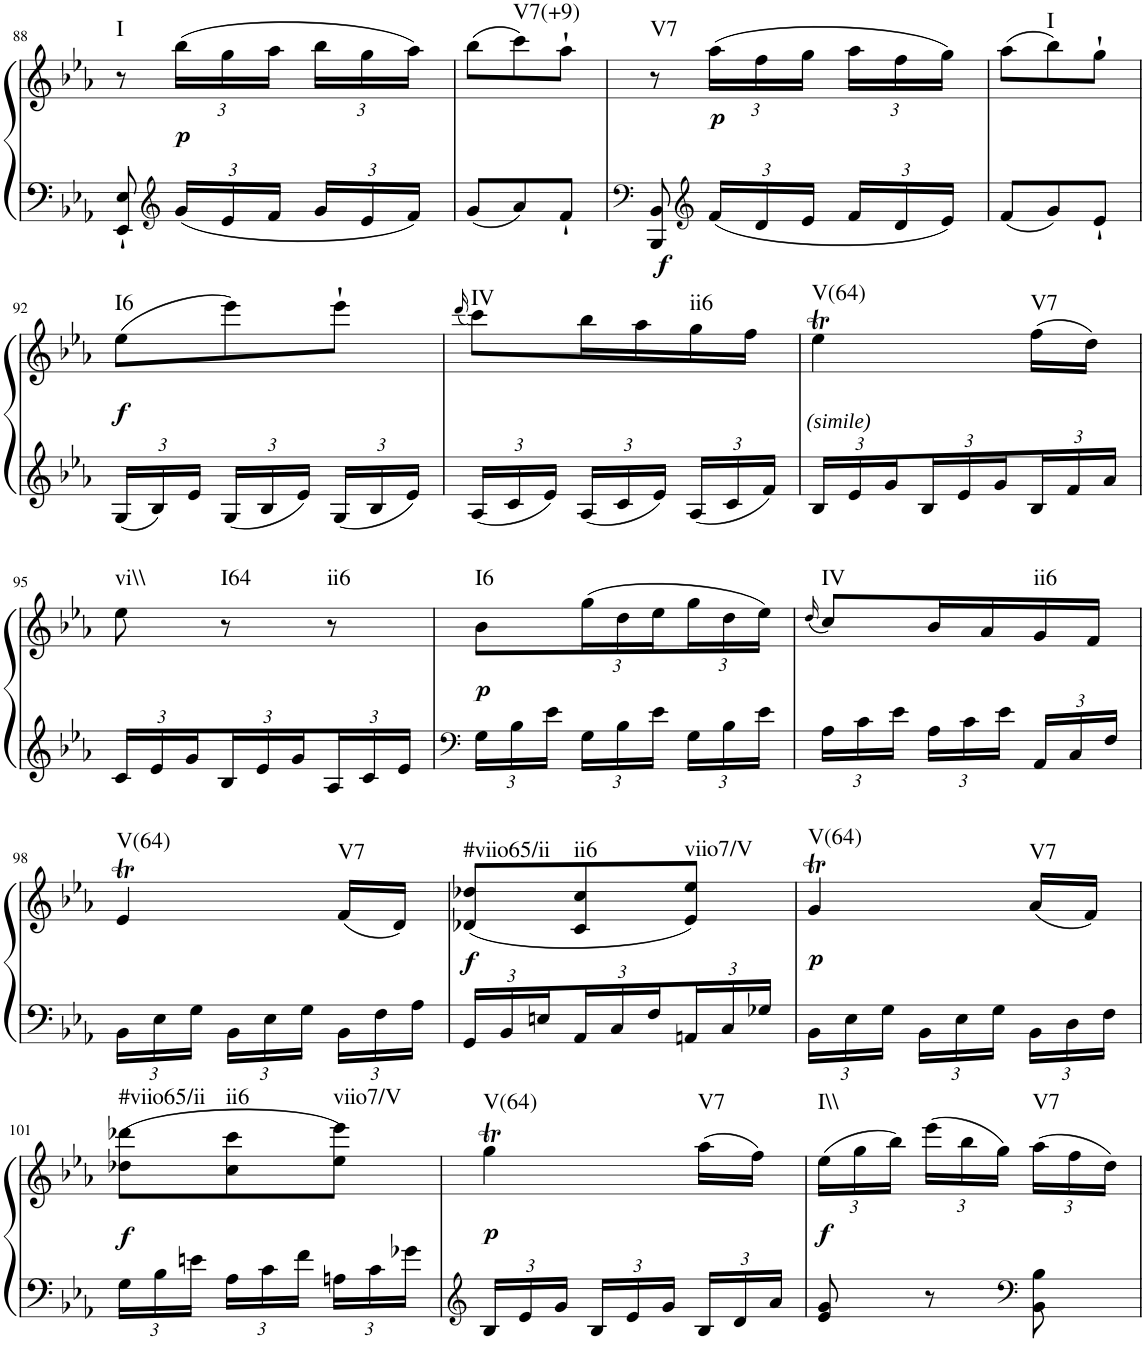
**kern	**kern	**dynam	**harte
*part1	*part1	*part1	*part1
*staff2	*staff1	*staff1/2	*
*I"Klavier linke Hand	*	*	*
!!LO:PB:g=z
*clefF4	*clefG2	*	*
*k[b-e-a-]	*k[b-e-a-]	*	*
*M3/8	*M3/8	*	*
=88	=88	=88	=88
!	!	!	!LO:H:kt=I
8EE-/` 8E-/`	8r	.	N
*clefG2	*	*	*
*Xbrackettup	*Xbrackettup	*	*
!	!	!LO:DY:b	!
24g/LL	(24bb-\LL	p	.
24e-/	24gg\	.	.
24f/JJ	24aa-\JJ	.	.
24g/LL	24bb-\LL	.	.
24e-/	24gg\	.	.
24f/JJ	24aa-\JJ)	.	.
=89	=89	=89	=89
8g/L	(8bb-\L	.	.
!	!	!	!LO:H:kt=V7(+9)
8a-/	8ccc\)	.	N
8f`/J	8aa-`\J	.	.
=90	=90	=90	=90
*clefF4	*	*	*
!	!	!LO:DY:b=2	!LO:H:kt=V7
8BBB-/ 8BB-/	8r	f	N
*clefG2	*	*	*
!	!	!LO:DY:b	!
24f/LL	(24aa-\LL	p	.
24d/	24ff\	.	.
24e-/JJ	24gg\JJ	.	.
24f/LL	24aa-\LL	.	.
24d/	24ff\	.	.
24e-/JJ	24gg\JJ)	.	.
=91	=91	=91	=91
8f/L	(8aa-\L	.	.
!	!	!	!LO:H:kt=I
8g/	8bb-\)	.	N
8e-`/J	8gg`\J	.	.
!!LO:LB:g=z
=92	=92	=92	=92
!	!	!LO:DY:b	!LO:H:kt=I6
24G/LL	(8ee-\L	f	N
24B-/	.	.	.
24e-/JJ	.	.	.
24G/LL	8eee-\)	.	.
24B-/	.	.	.
24e-/JJ	.	.	.
24G/LL	8eee-`\J	.	.
24B-/	.	.	.
24e-/JJ	.	.	.
=93	=93	=93	=93
.	(16qddd/	.	.
!	!	!	!LO:H:kt=IV
24A-/LL	8ccc\L)	.	N
24c/	.	.	.
24e-/JJ	.	.	.
24A-/LL	16bb-\L	.	.
24c/	.	.	.
.	16aa-\	.	.
24e-/JJ	.	.	.
!	!	!	!LO:H:kt=ii6
24A-/LL	16gg\	.	N
24c/	.	.	.
.	16ff\JJ	.	.
24f/JJ	.	.	.
=94	=94	=94	=94
!LO:TX:a:i:t=(simile)	!	!	!LO:H:kt=V(64)
24B-/LL	4ee-T\	.	N
24e-/	.	.	.
24g/	.	.	.
24B-/	.	.	.
24e-/	.	.	.
24g/	.	.	.
!	!	!	!LO:H:kt=V7
24B-/	(16ff\LL	.	N
24f/	.	.	.
.	16dd\JJ)	.	.
24a-/JJ	.	.	.
!!LO:LB:g=z
=95	=95	=95	=95
!	!	!	!LO:H:kt=vi\\
24c/LL	8ee-\	.	N
24e-/	.	.	.
24g/	.	.	.
!	!	!	!LO:H:kt=I64
24B-/	8r	.	N
24e-/	.	.	.
24g/	.	.	.
!	!	!	!LO:H:kt=ii6
24A-/	8r	.	N
24c/	.	.	.
24e-/JJ	.	.	.
=96	=96	=96	=96
*clefF4	*	*	*
!	!	!LO:DY:b	!LO:H:kt=I6
24G\LL	8b-\L	p	N
24B-\	.	.	.
24e-\JJ	.	.	.
24G\LL	(24gg\L	.	.
24B-\	24dd\	.	.
24e-\JJ	24ee-\	.	.
24G\LL	24gg\	.	.
24B-\	24dd\	.	.
24e-\JJ	24ee-\JJ)	.	.
=97	=97	=97	=97
.	(16qdd/	.	.
!	!	!	!LO:H:kt=IV
24A-\LL	8cc/L)	.	N
24c\	.	.	.
24e-\JJ	.	.	.
24A-\LL	16b-/L	.	.
24c\	.	.	.
.	16a-/	.	.
24e-\JJ	.	.	.
!	!	!	!LO:H:kt=ii6
24AA-/LL	16g/	.	N
24C/	.	.	.
.	16f/JJ	.	.
24F/JJ	.	.	.
!!LO:LB:g=z
=98	=98	=98	=98
!	!	!	!LO:H:kt=V(64)
24BB-\LL	4e-T/	.	N
24E-\	.	.	.
24G\JJ	.	.	.
24BB-\LL	.	.	.
24E-\	.	.	.
24G\JJ	.	.	.
!	!	!	!LO:H:kt=V7
24BB-\LL	(16f/LL	.	N
24F\	.	.	.
.	16d/JJ)	.	.
24A-\JJ	.	.	.
=99	=99	=99	=99
!	!	!LO:DY:b	!LO:H:kt=#viio65/ii
24GG/LL	(8d-X/ 8dd-X/L	f	N
24BB-/	.	.	.
24En/	.	.	.
!	!	!	!LO:H:kt=ii6
24AA-/	8c/ 8cc/	.	N
24C/	.	.	.
24F/	.	.	.
!	!	!	!LO:H:kt=viio7/V
24AAn/	8e-/ 8ee-/J)	.	N
24C/	.	.	.
24G-X/JJ	.	.	.
=100	=100	=100	=100
!	!	!LO:DY:b	!LO:H:kt=V(64)
24BB-\LL	4gt/	p	N
24E-\	.	.	.
24G\JJ	.	.	.
24BB-\LL	.	.	.
24E-\	.	.	.
24G\JJ	.	.	.
!	!	!	!LO:H:kt=V7
24BB-\LL	(16a-/LL	.	N
24D\	.	.	.
.	16f/JJ)	.	.
24F\JJ	.	.	.
!!LO:LB:g=z
=101	=101	=101	=101
!	!	!LO:DY:b	!LO:H:kt=#viio65/ii
24G\LL	(8dd-X\ 8ddd-X\L	f	N
24B-\	.	.	.
24en\JJ	.	.	.
!	!	!	!LO:H:kt=ii6
24A-\LL	8cc\ 8ccc\	.	N
24c\	.	.	.
24f\JJ	.	.	.
!	!	!	!LO:H:kt=viio7/V
24An\LL	8ee-\ 8eee-\J)	.	N
24c\	.	.	.
24g-X\JJ	.	.	.
=102	=102	=102	=102
*clefG2	*	*	*
!	!	!LO:DY:b	!LO:H:kt=V(64)
24B-/LL	4ggt\	p	N
24e-/	.	.	.
24g/JJ	.	.	.
24B-/LL	.	.	.
24e-/	.	.	.
24g/JJ	.	.	.
!	!	!	!LO:H:kt=V7
24B-/LL	(16aa-\LL	.	N
24d/	.	.	.
.	16ff\JJ)	.	.
24a-/JJ	.	.	.
=103	=103	=103	=103
!	!	!LO:DY:b	!LO:H:kt=I\\
8e-/ 8g/	(24ee-\LL	f	N
.	24gg\	.	.
.	24bb-\JJ)	.	.
8r	(24eee-\LL	.	.
.	24bb-\	.	.
.	24gg\JJ)	.	.
*clefF4	*	*	*
!	!	!	!LO:H:kt=V7
8BB-\ 8B-\	(24aa-\LL	.	N
.	24ff\	.	.
.	24dd\JJ)	.	.
=	=	=	=
*-	*-	*-	*-
